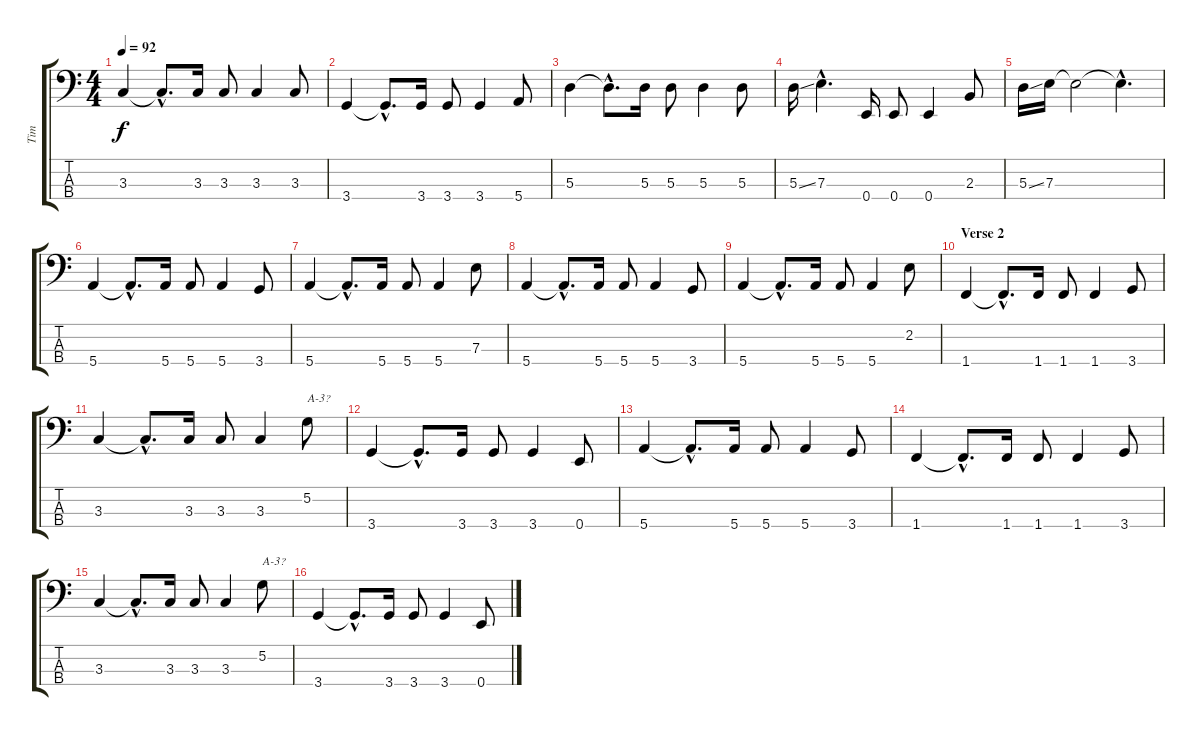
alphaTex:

\track ("Tim" "Tim") {instrument electricbassfinger}
\staff {score tabs}
\tuning (G2 D2 A1 E1) {hide}
\ts (4 4)
\tempo 92
\clef f4
\ks c
3.3.4{dy f} 3.3{hac t}.8{d} 3.3.16 3.3.8 3.3.4 3.3.8 |
3.4.4 3.4{hac t}.8{d} 3.4.16 3.4.8 3.4.4 5.4.8 |
5.3.4 5.3{hac t}.8{d} 5.3.16 5.3.8 5.3.4 5.3.8 |
5.3{ss}.16 7.3{hac}.4{d} 0.4.16 0.4.8 0.4.4 2.3.8 |
5.3{ss}.16 7.3.16 7.3{t}.2 7.3{hac t}.4{d} |
5.4.4 5.4{hac t}.8{d} 5.4.16 5.4.8 5.4.4 3.4.8 |
5.4.4 5.4{hac t}.8{d} 5.4.16 5.4.8 5.4.4 7.3.8 |
5.4.4 5.4{hac t}.8{d} 5.4.16 5.4.8 5.4.4 3.4.8 |
5.4.4 5.4{hac t}.8{d} 5.4.16 5.4.8 5.4.4 2.2.8 |
\section ("" "Verse 2")
1.4.4 1.4{hac t}.8{d} 1.4.16 1.4.8 1.4.4 3.4.8 |
3.3.4 3.3{hac t}.8{d} 3.3.16 3.3.8 3.3.4 5.2.8{txt "A-3?"} |
3.4.4 3.4{hac t}.8{d} 3.4.16 3.4.8 3.4.4 0.4.8 |
5.4.4 5.4{hac t}.8{d} 5.4.16 5.4.8 5.4.4 3.4.8 |
1.4.4 1.4{hac t}.8{d} 1.4.16 1.4.8 1.4.4 3.4.8 |
3.3.4 3.3{hac t}.8{d} 3.3.16 3.3.8 3.3.4 5.2.8{txt "A-3?"} |
3.4.4 3.4{hac t}.8{d} 3.4.16 3.4.8 3.4.4 0.4.8
